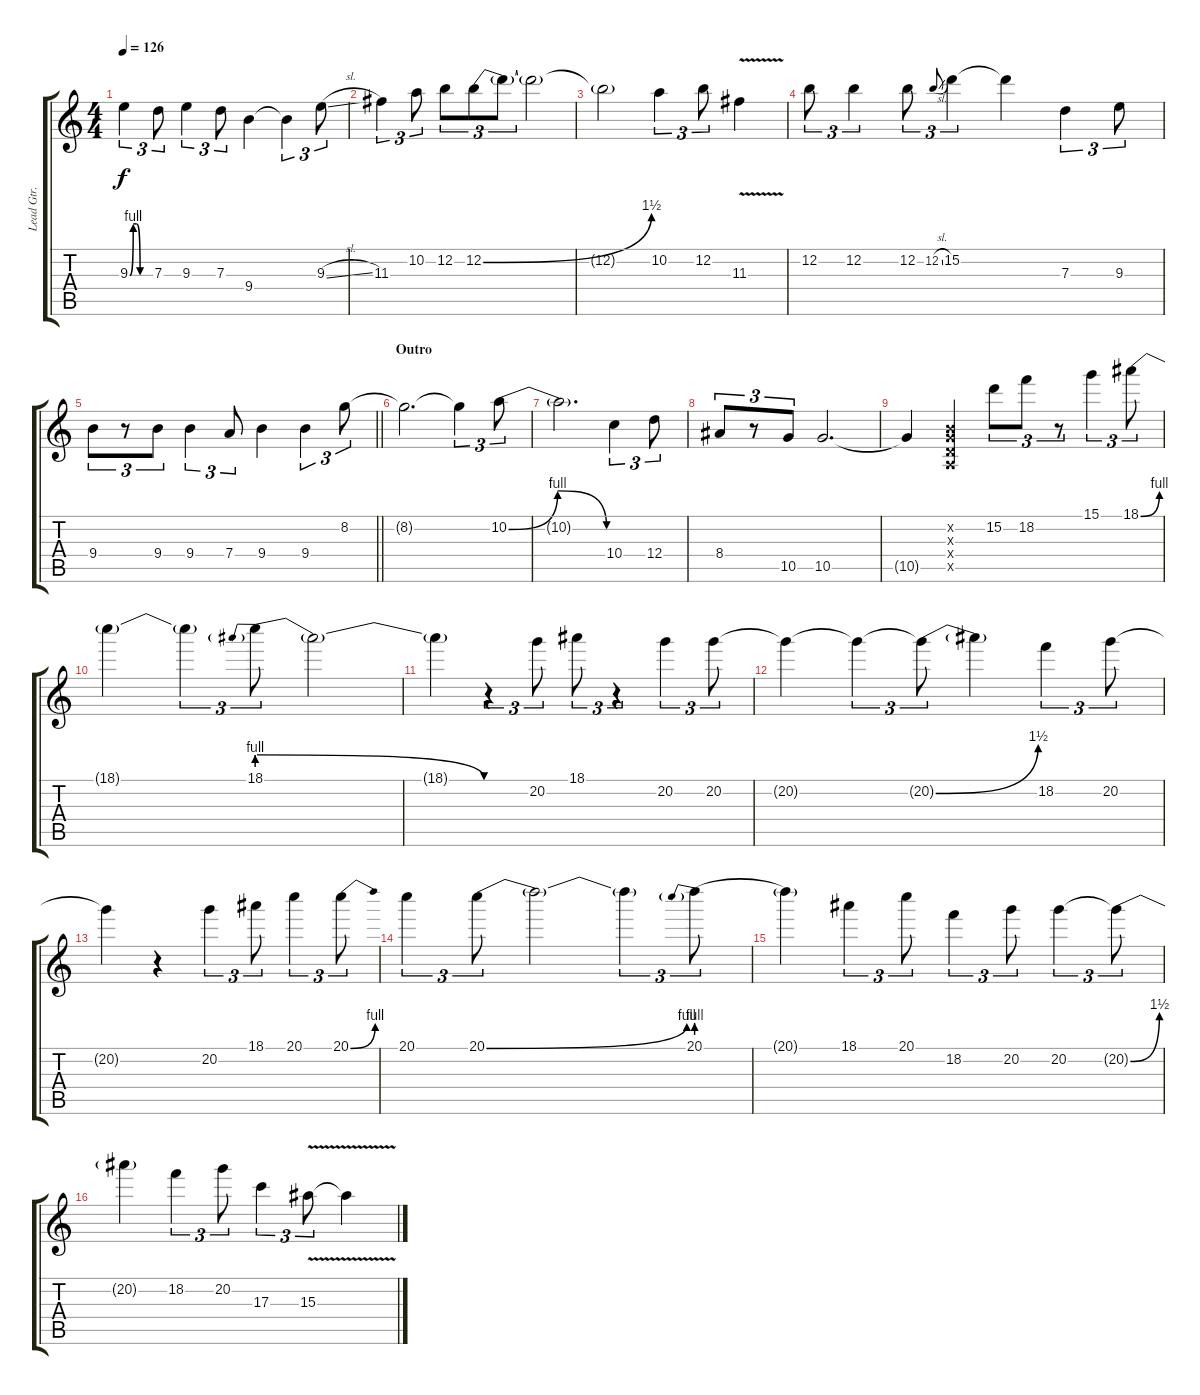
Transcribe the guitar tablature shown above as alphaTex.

\track ("Lead Gtr." "Lead Gtr.") {instrument distortionguitar}
\staff {score tabs}
\tuning (E4 B3 G3 D3 A2 E2) {hide}
\ts (4 4)
\tempo 126
\clef g2
\ks c
9.3{be (custom 0 0 10 4 20 4 30 0 60 0)}.4{tu (3 2) dy f} 7.3.8{tu (3 2)} 9.3.4{tu (3 2)} 7.3.8{tu (3 2)} 9.4.4 9.4{t}.4{tu (3 2)} 9.3{sl}.8{tu (3 2)} |
11.3.4{tu (3 2)} 10.2.8{tu (3 2)} 12.2.8{tu (3 2)} 12.2{be (bend 0 0 60 6)}.8{tu (3 2)} 12.2{t}.8{tu (3 2)} 12.2{t}.2 |
12.2{t}.2 10.2.4{tu (3 2)} 12.2.8{tu (3 2)} 11.3{v}.4 |
12.2.8{tu (3 2)} 12.2.4{tu (3 2)} 12.2.8{tu (3 2)} 12.2{sl}.8{gr onbeat} 15.2.4{tu (3 2)} 15.2{t}.4 7.3.4{tu (3 2)} 9.3.8{tu (3 2)} |
\barLineRight lightlight
9.4.8{tu (3 2)} r.8{tu (3 2)} 9.4.8{tu (3 2)} 9.4.4{tu (3 2)} 7.4.8{tu (3 2)} 9.4.4 9.4.4{tu (3 2)} 8.2.8{tu (3 2)} |
\section ("" "Outro")
8.2{t}.2{d} 8.2{t}.4{tu (3 2)} 10.2{be (bendrelease 0 0 25 4 40 4 60 0)}.8{tu (3 2)} |
10.2{t}.2{d} 10.4.4{tu (3 2)} 12.4.8{tu (3 2)} |
8.4.8{tu (3 2)} r.8{tu (3 2)} 10.5.8{tu (3 2)} 10.5.2{d} |
10.5{t}.4 (0.2{x} 0.3{x} 0.4{x} 0.5{x}).4 15.2.8{tu (3 2)} 18.2.8{tu (3 2)} r.8{tu (3 2)} 15.1.4{tu (3 2)} 18.1{be (bend 0 0 60 4)}.8{tu (3 2)} |
18.1{t}.4 18.1{t}.4{tu (3 2)} 18.1{be (prebendrelease 0 4 60 0)}.8{tu (3 2)} 18.1{t}.2 |
18.1{t}.4 r.4{tu (3 2)} 20.2.8{tu (3 2)} 18.1.8{tu (3 2)} r.4{tu (3 2)} 20.2.4{tu (3 2)} 20.2.8{tu (3 2)} |
20.2{t}.4 20.2{t}.4{tu (3 2)} 20.2{be (bend 0 0 60 6) t}.8{tu (3 2)} 20.2{t}.4 18.2.4{tu (3 2)} 20.2.8{tu (3 2)} |
20.2{t}.4 r.4 20.2.4{tu (3 2)} 18.1.8{tu (3 2)} 20.1.4{tu (3 2)} 20.1{be (bend 0 0 60 4)}.8{tu (3 2)} |
20.1.4{tu (3 2)} 20.1{be (bend 0 0 60 4)}.8{tu (3 2)} 20.1{t}.2 20.1{t}.4{tu (3 2)} 20.1{be (prebend 0 4 60 4)}.8{tu (3 2)} |
20.1{t}.4 18.1.4{tu (3 2)} 20.1.8{tu (3 2)} 18.2.4{tu (3 2)} 20.2.8{tu (3 2)} 20.2.4{tu (3 2)} 20.2{be (bend 0 0 60 6) t}.8{tu (3 2)} |
20.2{t}.4 18.2.4{tu (3 2)} 20.2.8{tu (3 2)} 17.3.4{tu (3 2)} 15.3{v}.8{tu (3 2)} 15.3{t}.4
